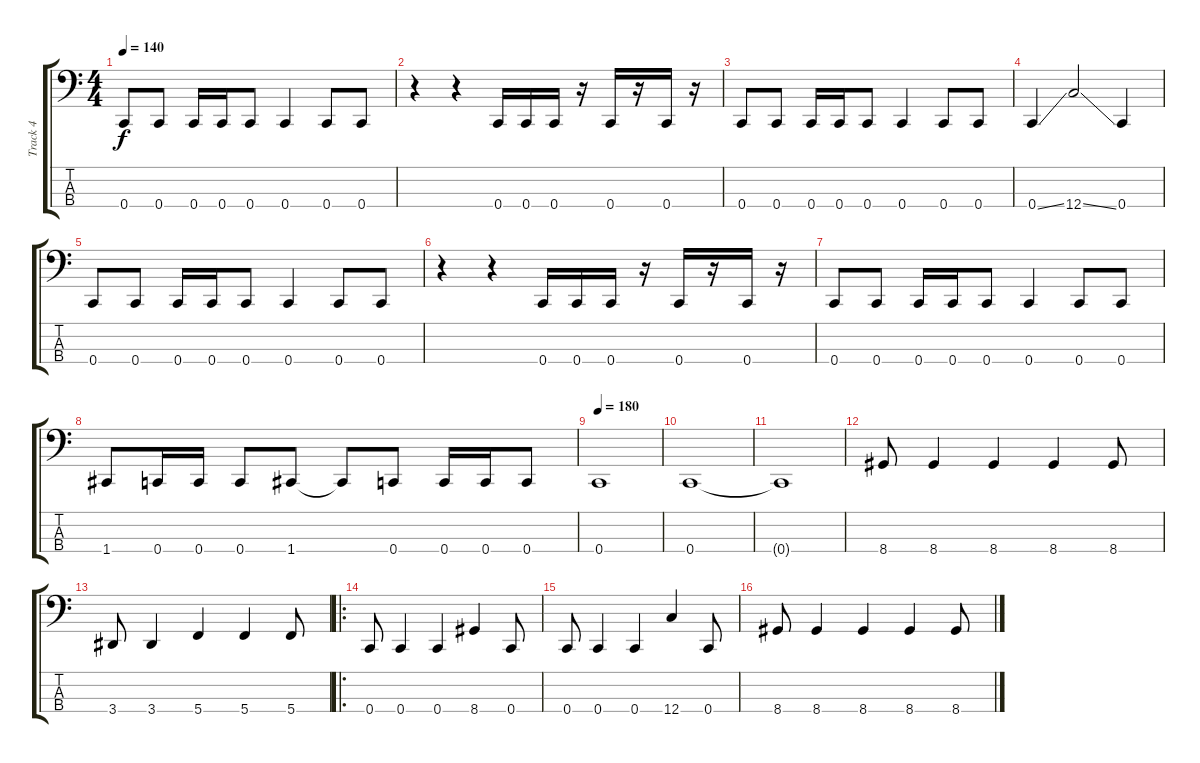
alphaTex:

\track ("Track 4" "Track 4") {instrument slapbass2}
\staff {score tabs}
\tuning (F2 C2 G1 C1) {hide}
\ts (4 4)
\tempo 140
\clef f4
\ks c
0.4.8{dy f} 0.4.8 0.4.16 0.4.16 0.4.8 0.4.4 0.4.8 0.4.8 |
r.4 r.4 0.4.16 0.4.16 0.4.16 r.16 0.4.16 r.16 0.4.16 r.16 |
0.4.8 0.4.8 0.4.16 0.4.16 0.4.8 0.4.4 0.4.8 0.4.8 |
0.4{ss}.4 12.4{ss}.2 0.4.4 |
0.4.8 0.4.8 0.4.16 0.4.16 0.4.8 0.4.4 0.4.8 0.4.8 |
r.4 r.4 0.4.16 0.4.16 0.4.16 r.16 0.4.16 r.16 0.4.16 r.16 |
0.4.8 0.4.8 0.4.16 0.4.16 0.4.8 0.4.4 0.4.8 0.4.8 |
1.4.8 0.4.16 0.4.16 0.4.8 1.4.8 1.4{t}.8 0.4.8 0.4.16 0.4.16 0.4.8 |
\tempo 180
0.4.1 |
0.4.1 |
0.4{t}.1 |
8.4.8 8.4.4 8.4.4 8.4.4 8.4.8 |
3.4.8 3.4.4 5.4.4 5.4.4 5.4.8 |
\ro
0.4.8 0.4.4 0.4.4 8.4.4 0.4.8 |
0.4.8 0.4.4 0.4.4 12.4.4 0.4.8 |
8.4.8 8.4.4 8.4.4 8.4.4 8.4.8
